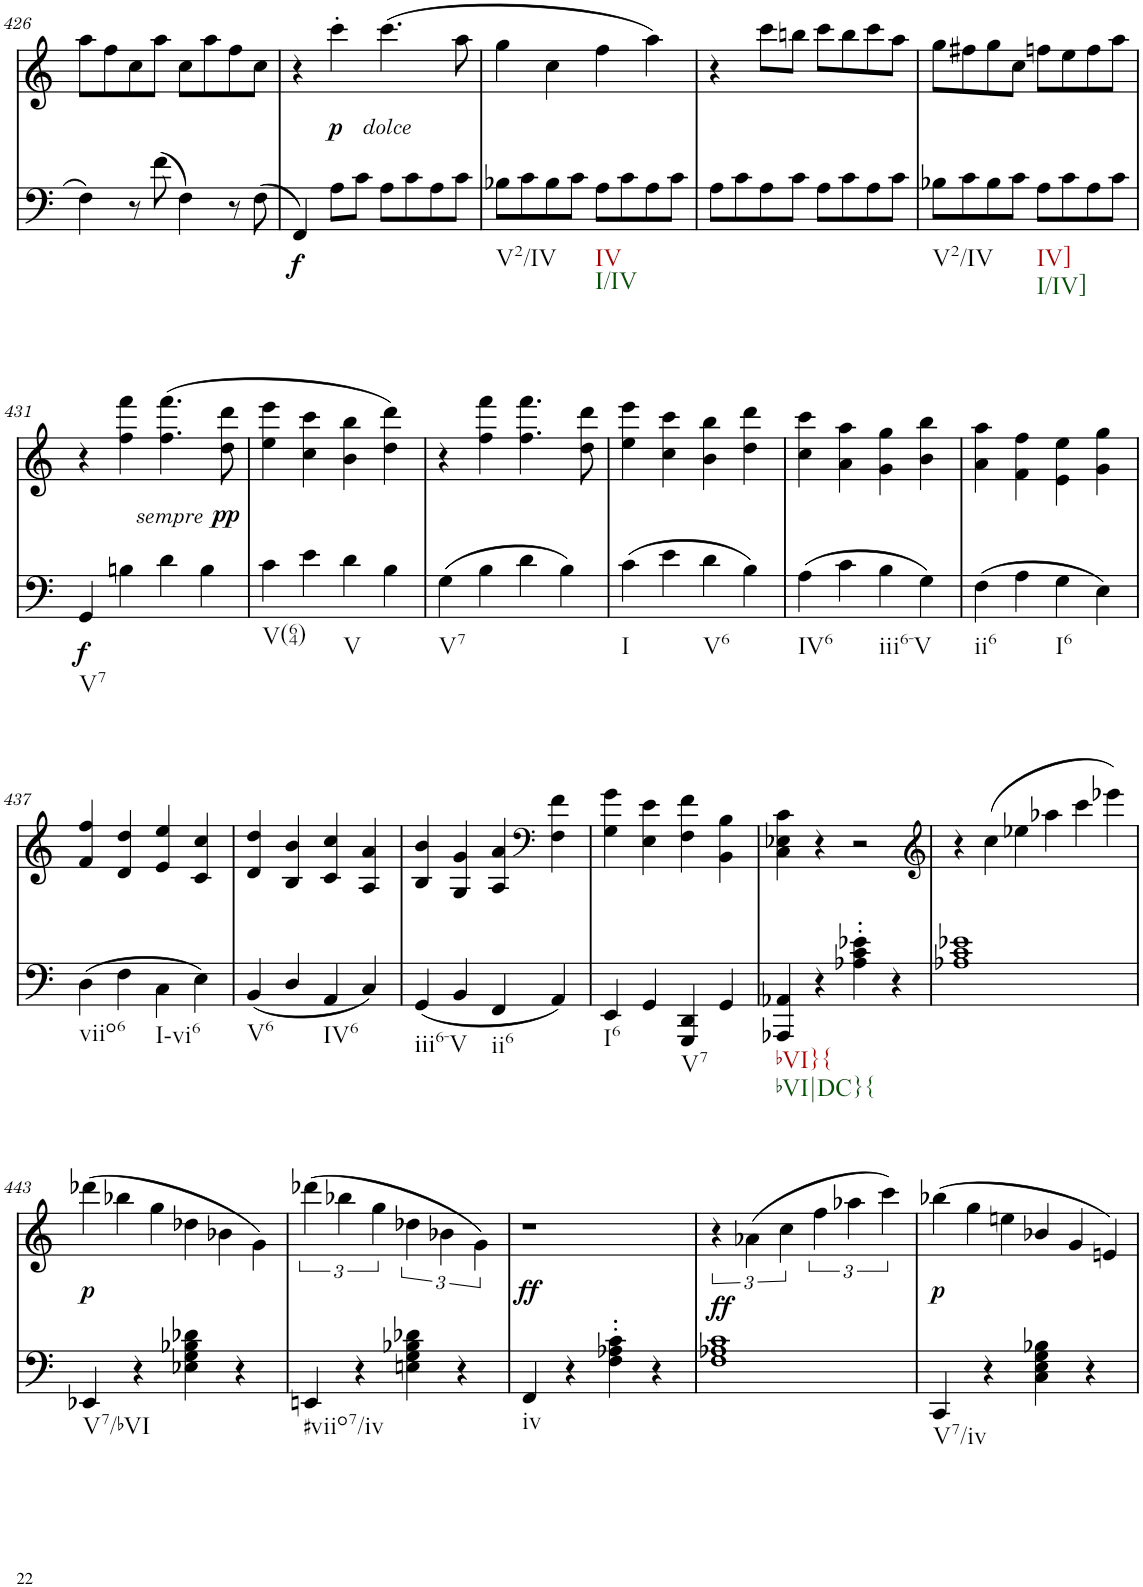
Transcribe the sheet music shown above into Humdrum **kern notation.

**kern	**dynam	**kern	**text	**dynam
*part2	*part2	*part1	*part1	*part1
*staff2	*staff2	*staff1	*staff1	*staff1
*I"piano	*	*I"piano	*	*
*I'Pno	*	*I'Pno	*	*
!!LO:PB:g=z
*clefF4	*	*clefG2	*	*
*k[]	*	*k[]	*	*
*C:	*	*C:	*	*
*M2/2	*	*M2/2	*	*
*met(c|)	*	*met(c|)	*	*
=426	=426	=426	=426	=426
4F\	.	8aa\L	.	.
.	.	8ff\	.	.
8r	.	8cc\	.	.
(8f\	.	8aa\J	.	.
4F\)	.	8cc\L	.	.
.	.	8aa\	.	.
8r	.	8ff\	.	.
(8F\	.	8cc\J	.	.
=427	=427	=427	=427	=427
!	!LO:DY:b	!	!LO:LY:b	!
4FF/)	f	4r	f	.
!	!	!	!LO:LY:b	!LO:DY:b
8A\L	.	4ccc'\	p	p
8c\J	.	.	.	.
!	!	!	!	!LO:DY:b
8A\L	.	(4.ccc\	.	other-dynamics
8c\	.	.	.	.
8A\	.	.	.	.
8c\J	.	8aa\	.	.
=428	=428	=428	=428	=428
!LO:TX:b:t=V2/IV	!	!	!	!
8B-X\L	.	4gg\	.	.
8c\	.	.	.	.
8B-\	.	4cc\	.	.
8c\J	.	.	.	.
!LO:TX:b:t=IV	!	!	!	!
!LO:TX:b:t=I/IV	!	!	!	!
8A\L	.	4ff\	.	.
8c\	.	.	.	.
8A\	.	4aa\)	.	.
8c\J	.	.	.	.
=429	=429	=429	=429	=429
8A\L	.	4r	.	.
8c\	.	.	.	.
8A\	.	8ccc\L	.	.
8c\J	.	8bbn\J	.	.
8A\L	.	8ccc\L	.	.
8c\	.	8bb\	.	.
8A\	.	8ccc\	.	.
8c\J	.	8aa\J	.	.
=430	=430	=430	=430	=430
!LO:TX:b:t=V2/IV	!	!	!	!
8B-X\L	.	8gg\L	.	.
8c\	.	8ff#X\	.	.
8B-\	.	8gg\	.	.
8c\J	.	8cc\J	.	.
!LO:TX:b:t=IV]	!	!	!	!
!LO:TX:b:t=I/IV]	!	!	!	!
8A\L	.	8ffn\L	.	.
8c\	.	8ee\	.	.
8A\	.	8ff\	.	.
8c\J	.	8aa\J	.	.
!!LO:LB:g=z
=431	=431	=431	=431	=431
!LO:TX:b:t=V7	!	!	!	!
!	!LO:DY:b	!	!LO:LY:b	!
4GG/	f	4r	f	.
!	!	!	!LO:LY:b	!
4Bn\	.	4ff\ 4fff\	p	.
!	!	!	!	!LO:DY:b
4d\	.	(4.ff\ 4.fff\	.	other-dynamics
4B\	.	.	.	.
!	!	!	!LO:LY:b	!LO:DY:b
.	.	8dd\ 8ddd\	pp	pp
=432	=432	=432	=432	=432
!LO:TX:b:t=V(64)	!	!	!	!
4c\	.	4ee\ 4eee\	.	.
4e\	.	4cc\ 4ccc\	.	.
!LO:TX:b:t=V	!	!	!	!
4d\	.	4b\ 4bb\	.	.
4B\	.	4dd\ 4ddd\)	.	.
=433	=433	=433	=433	=433
!LO:TX:b:t=V7	!	!	!	!
(4G\	.	4r	.	.
4B\	.	4ff\ 4fff\	.	.
4d\	.	4.ff\ 4.fff\	.	.
4B\)	.	.	.	.
.	.	8dd\ 8ddd\	.	.
=434	=434	=434	=434	=434
!LO:TX:b:t=I	!	!	!	!
(4c\	.	4ee\ 4eee\	.	.
4e\	.	4cc\ 4ccc\	.	.
!LO:TX:b:t=V6	!	!	!	!
4d\	.	4b\ 4bb\	.	.
4B\)	.	4dd\ 4ddd\	.	.
=435	=435	=435	=435	=435
!LO:TX:b:t=IV6	!	!	!	!
(4A\	.	4cc\ 4ccc\	.	.
4c\	.	4a\ 4aa\	.	.
!LO:TX:b:t=iii6-V	!	!	!	!
4B\	.	4g\ 4gg\	.	.
4G\)	.	4b\ 4bb\	.	.
=436	=436	=436	=436	=436
!LO:TX:b:t=ii6	!	!	!	!
(4F\	.	4a\ 4aa\	.	.
4A\	.	4f\ 4ff\	.	.
!LO:TX:b:t=I6	!	!	!	!
4G\	.	4e\ 4ee\	.	.
4E\)	.	4g\ 4gg\	.	.
!!LO:LB:g=z
=437	=437	=437	=437	=437
!LO:TX:b:t=viio6	!	!	!	!
(4D\	.	4f/ 4ff/	.	.
4F\	.	4d/ 4dd/	.	.
!LO:TX:b:t=I-vi6	!	!	!	!
4C\	.	4e/ 4ee/	.	.
4E\)	.	4c/ 4cc/	.	.
=438	=438	=438	=438	=438
!LO:TX:b:t=V6	!	!	!	!
(4BB/	.	4d/ 4dd/	.	.
4D/	.	4B/ 4b/	.	.
!LO:TX:b:t=IV6	!	!	!	!
4AA/	.	4c/ 4cc/	.	.
4C/)	.	4A/ 4a/	.	.
=439	=439	=439	=439	=439
!LO:TX:b:t=iii6-V	!	!	!	!
(4GG/	.	4B/ 4b/	.	.
4BB/	.	4G/ 4g/	.	.
!LO:TX:b:t=ii6	!	!	!	!
4FF/	.	4A/ 4a/	.	.
*	*	*clefF4	*	*
4AA/)	.	4F\ 4f\	.	.
=440	=440	=440	=440	=440
!LO:TX:b:t=I6	!	!	!	!
4EE/	.	4G\ 4g\	.	.
4GG/	.	4E\ 4e\	.	.
!LO:TX:b:t=V7	!	!	!	!
4GGG/ 4DD/	.	4F\ 4f\	.	.
!	!	!	!LO:LY:b	!
4GG/	.	4BB\ 4B\	ff	.
=441	=441	=441	=441	=441
!LO:TX:b:t=bVI}{	!	!	!	!
!LO:TX:b:t=bVI|DC}{	!	!	!	!
4AAA-X/ 4AA-X/	.	4C\ 4E-X\ 4c\	.	.
4r	.	4r	.	.
4A-X\' 4c\' 4e-X\'	.	2r	.	.
4r	.	.	.	.
=442	=442	=442	=442	=442
*	*	*clefG2	*	*
1A-X 1c 1e-X	.	6r	.	.
.	.	(6cc\	.	.
.	.	6ee-X\	.	.
.	.	6aa-X\	.	.
.	.	6ccc\	.	.
.	.	6eee-X\)	.	.
!!LO:LB:g=z
=443	=443	=443	=443	=443
!LO:TX:b:t=V7/bVI	!	!	!	!
!	!	!	!LO:LY:b	!LO:DY:b
4EE-X/	.	(6ddd-X\	p	p
.	.	6bb-X\	.	.
4r	.	.	.	.
.	.	6gg\	.	.
4E-X\ 4G\ 4B-X\ 4d-X\	.	6dd-X\	.	.
.	.	6b-X\	.	.
4r	.	.	.	.
.	.	6g\)	.	.
=444	=444	=444	=444	=444
!LO:TX:b:t=#viio7/iv	!	!	!	!
4EEn/	.	(6ddd-X\	.	.
.	.	6bb-X\	.	.
4r	.	.	.	.
.	.	6gg\	.	.
4En\ 4G\ 4B-X\ 4d-X\	.	6dd-X\	.	.
.	.	6b-X\	.	.
4r	.	.	.	.
.	.	6g\)	.	.
=445	=445	=445	=445	=445
!LO:TX:b:t=iv	!	!	!	!
!	!	!	!LO:LY:b	!LO:DY:b
4FF/	.	1r	ff	ff
4r	.	.	.	.
4F\' 4A-X\' 4c\'	.	.	.	.
4r	.	.	.	.
=446	=446	=446	=446	=446
!	!LO:DY:a	!	!LO:LY:b	!
1F 1A-X 1c	ff	6r	ff	.
.	.	(6a-X\	.	.
.	.	6cc\	.	.
.	.	6ff\	.	.
.	.	6aa-X\	.	.
.	.	6ccc\)	.	.
=447	=447	=447	=447	=447
!LO:TX:b:t=V7/iv	!	!	!	!
!	!	!	!LO:LY:b	!LO:DY:b
4CC/	.	(6bb-X\	p	p
.	.	6gg\	.	.
4r	.	.	.	.
.	.	6een\	.	.
4C\ 4E\ 4G\ 4B-X\	.	6b-X/	.	.
.	.	6g/	.	.
4r	.	.	.	.
.	.	6en/)	.	.
=	=	=	=	=
*-	*-	*-	*-	*-
